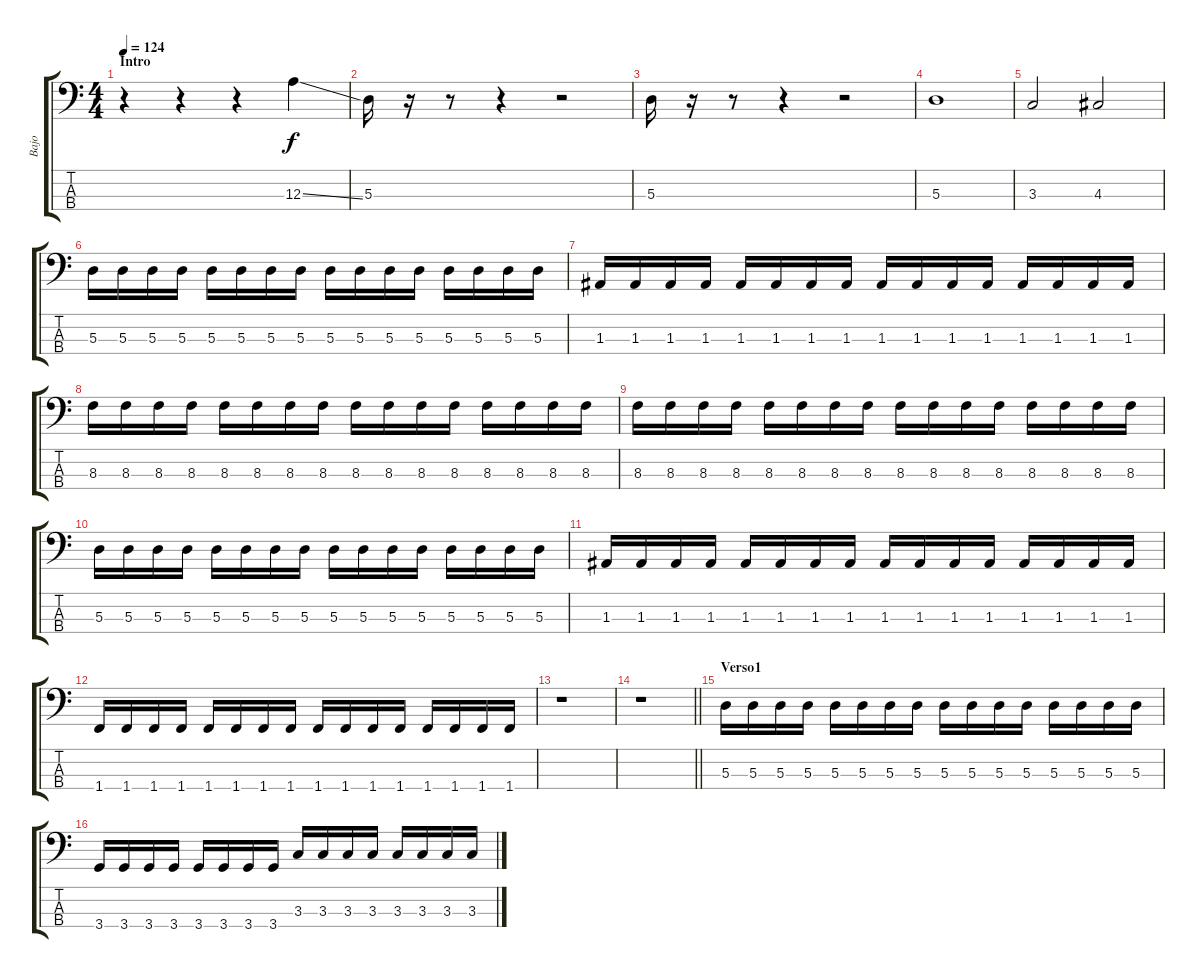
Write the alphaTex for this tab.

\track ("Bajo" "Bajo") {instrument electricbassfinger}
\staff {score tabs}
\tuning (G2 D2 A1 E1) {hide}
\ts (4 4)
\section ("" "Intro")
\tempo 124
\clef f4
\ks c
r.4{dy f instrument electricbassfinger} r.4 r.4 12.3{ss}.4 |
5.3.16 r.16 r.8 r.4 r.2 |
5.3.16 r.16 r.8 r.4 r.2 |
5.3.1 |
3.3.2 4.3.2 |
5.3.16 5.3.16 5.3.16 5.3.16 5.3.16 5.3.16 5.3.16 5.3.16 5.3.16 5.3.16 5.3.16 5.3.16 5.3.16 5.3.16 5.3.16 5.3.16 |
1.3.16 1.3.16 1.3.16 1.3.16 1.3.16 1.3.16 1.3.16 1.3.16 1.3.16 1.3.16 1.3.16 1.3.16 1.3.16 1.3.16 1.3.16 1.3.16 |
8.3.16 8.3.16 8.3.16 8.3.16 8.3.16 8.3.16 8.3.16 8.3.16 8.3.16 8.3.16 8.3.16 8.3.16 8.3.16 8.3.16 8.3.16 8.3.16 |
8.3.16 8.3.16 8.3.16 8.3.16 8.3.16 8.3.16 8.3.16 8.3.16 8.3.16 8.3.16 8.3.16 8.3.16 8.3.16 8.3.16 8.3.16 8.3.16 |
5.3.16 5.3.16 5.3.16 5.3.16 5.3.16 5.3.16 5.3.16 5.3.16 5.3.16 5.3.16 5.3.16 5.3.16 5.3.16 5.3.16 5.3.16 5.3.16 |
1.3.16 1.3.16 1.3.16 1.3.16 1.3.16 1.3.16 1.3.16 1.3.16 1.3.16 1.3.16 1.3.16 1.3.16 1.3.16 1.3.16 1.3.16 1.3.16 |
1.4.16 1.4.16 1.4.16 1.4.16 1.4.16 1.4.16 1.4.16 1.4.16 1.4.16 1.4.16 1.4.16 1.4.16 1.4.16 1.4.16 1.4.16 1.4.16 |
r.1 |
\barLineRight lightlight
r.1 |
\section ("" "Verso1")
5.3.16 5.3.16 5.3.16 5.3.16 5.3.16 5.3.16 5.3.16 5.3.16 5.3.16 5.3.16 5.3.16 5.3.16 5.3.16 5.3.16 5.3.16 5.3.16 |
3.4.16 3.4.16 3.4.16 3.4.16 3.4.16 3.4.16 3.4.16 3.4.16 3.3.16 3.3.16 3.3.16 3.3.16 3.3.16 3.3.16 3.3.16 3.3.16
